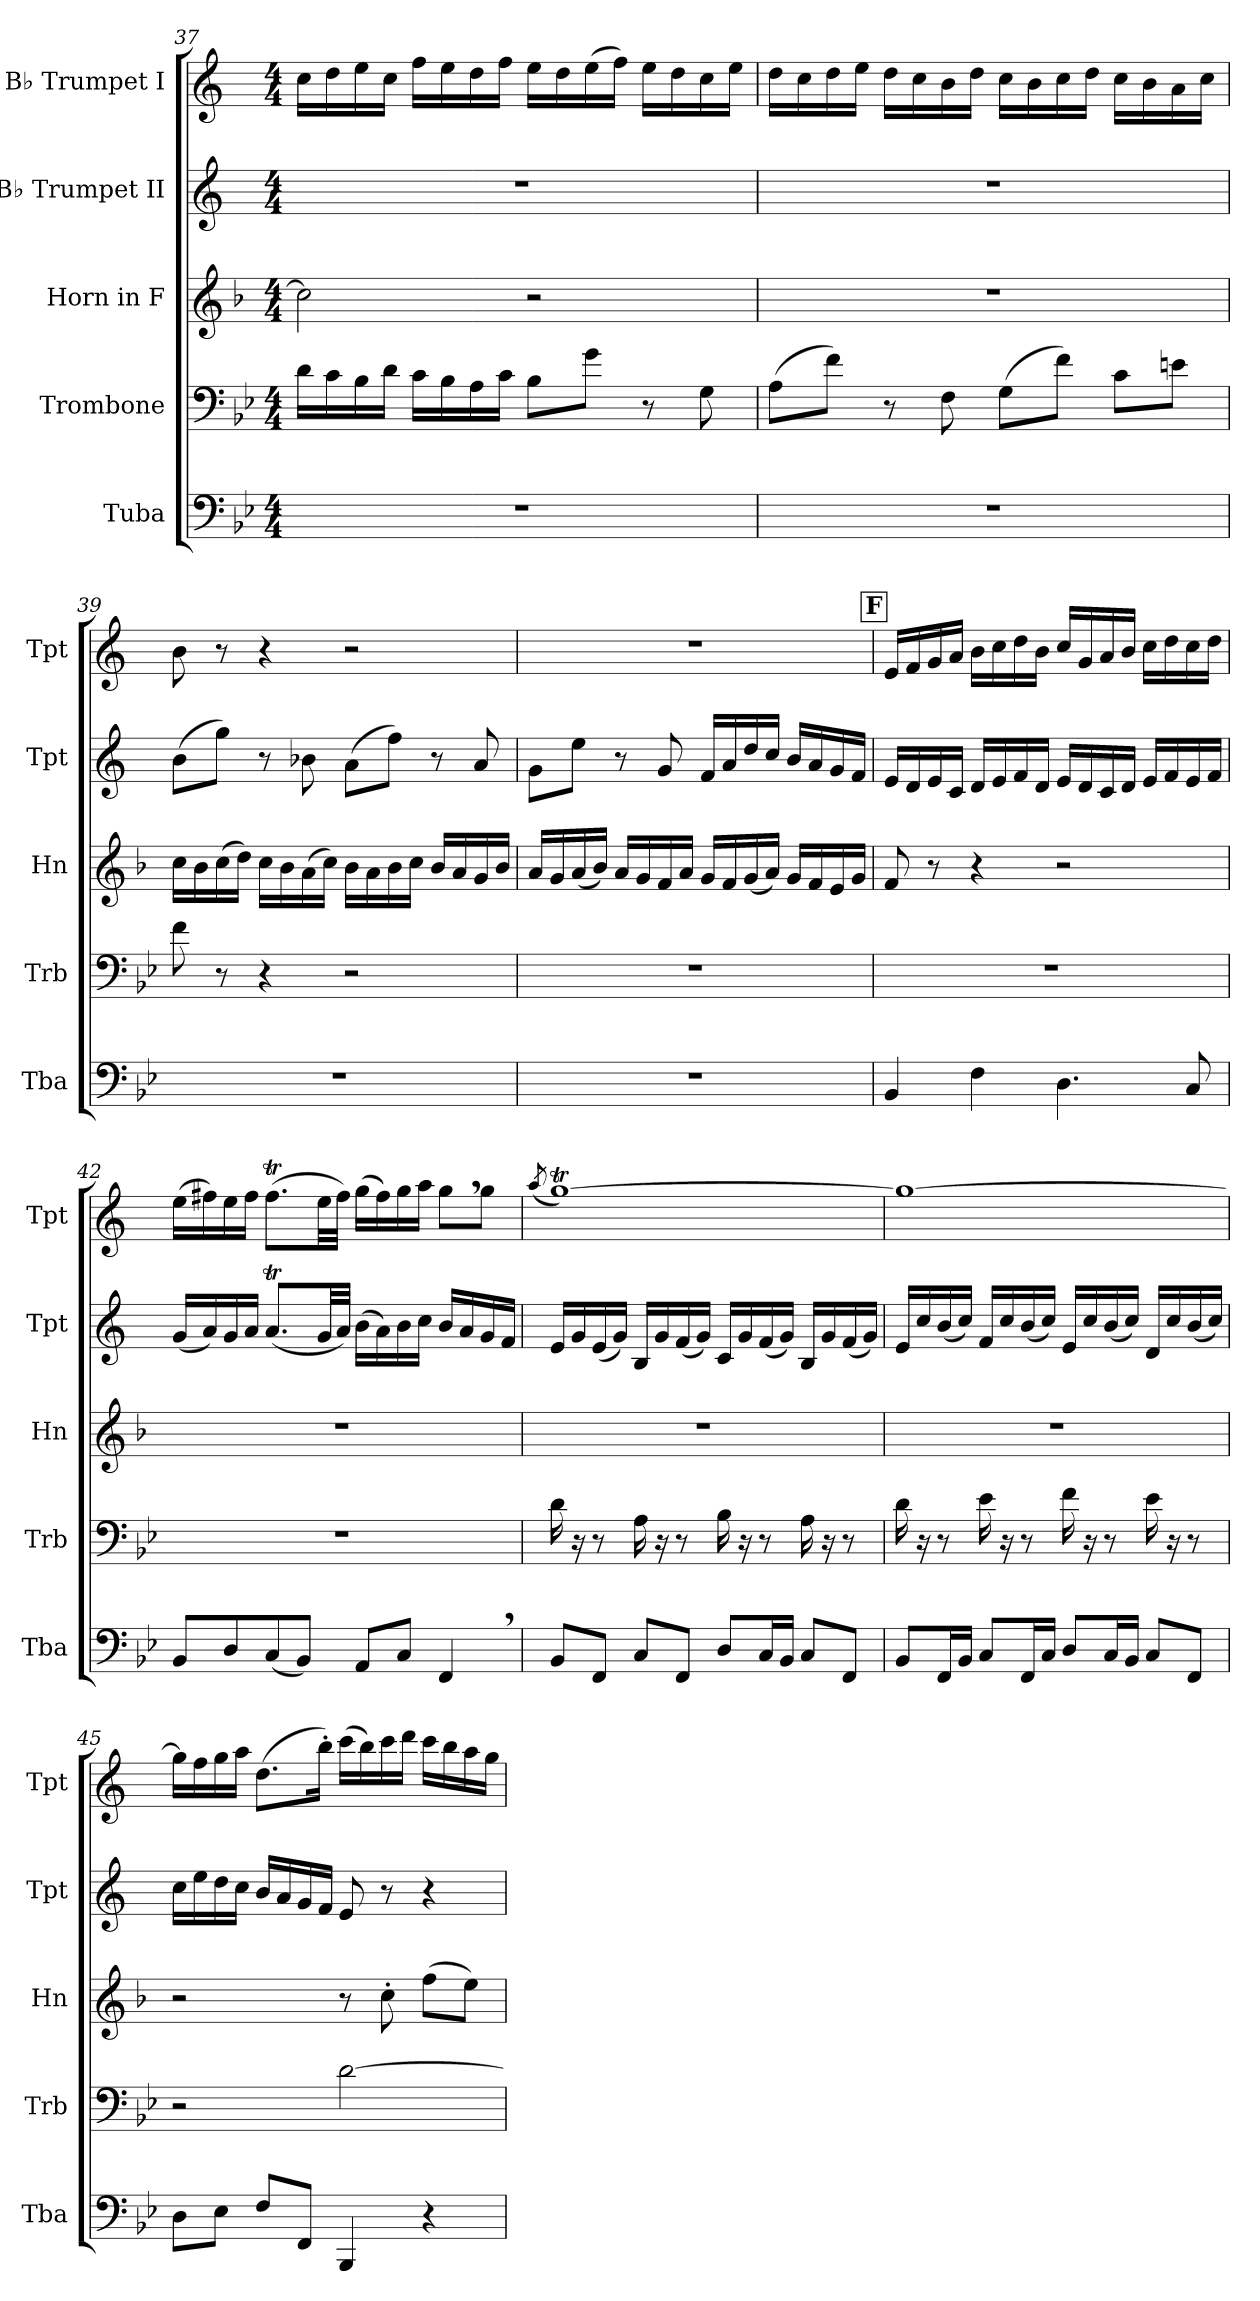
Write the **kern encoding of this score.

**kern	**kern	**kern	**kern	**kern
*part5	*part4	*part3	*part2	*part1
*staff5	*staff4	*staff3	*staff2	*staff1
*I"Tuba	*I"Trombone	*I"Horn in F	*I"B♭ Trumpet II	*I"B♭ Trumpet I
*I'Tba	*I'Trb	*I'Hn	*I'Tpt	*I'Tpt
!!LO:PB:g=z
*clefF4	*clefF4	*clefG2	*clefG2	*clefG2
*	*	*ITrd4c7	*ITrd1c2	*ITrd1c2
*k[b-e-]	*k[b-e-]	*k[b-e-]	*k[b-e-]	*k[b-e-]
*M4/4	*M4/4	*M4/4	*M4/4	*M4/4
=37	=37	=37	=37	=37
1r	16d\LL	2f\]	1r	16b-\LL
.	16c\	.	.	16cc\
.	16B-\	.	.	16dd\
.	16d\JJ	.	.	16b-\JJ
.	16c\LL	.	.	16ee-\LL
.	16B-\	.	.	16dd\
.	16A\	.	.	16cc\
.	16c\JJ	.	.	16ee-\JJ
.	8B-\L	2r	.	16dd\LL
.	.	.	.	16cc\
.	8g\J	.	.	(16dd\
.	.	.	.	16ee-\JJ)
.	8r	.	.	16dd\LL
.	.	.	.	16cc\
.	8G\	.	.	16b-\
.	.	.	.	16dd\JJ
=38	=38	=38	=38	=38
1r	(8A\L	1r	1r	16cc\LL
.	.	.	.	16b-\
.	8f\J)	.	.	16cc\
.	.	.	.	16dd\JJ
.	8r	.	.	16cc\LL
.	.	.	.	16b-\
.	8F\	.	.	16a\
.	.	.	.	16cc\JJ
.	(8G\L	.	.	16b-\LL
.	.	.	.	16a\
.	8f\J)	.	.	16b-\
.	.	.	.	16cc\JJ
.	8c\L	.	.	16b-\LL
.	.	.	.	16a\
.	8en\J	.	.	16g\
.	.	.	.	16b-\JJ
=39	=39	=39	=39	=39
1r	8f\	16f\LL	(8a\L	8a\
.	.	16e-\	.	.
.	8r	(16f\	8ff\J)	8r
.	.	16g\JJ)	.	.
.	4r	16f\LL	8r	4r
.	.	16e-\	.	.
.	.	(16d\	8a-X\	.
.	.	16f\JJ)	.	.
.	2r	16e-\LL	(8g\L	2r
.	.	16d\	.	.
.	.	16e-\	8ee-\J)	.
.	.	16f\JJ	.	.
.	.	16e-/LL	8r	.
.	.	16d/	.	.
.	.	16c/	8g/	.
.	.	16e-/JJ	.	.
!!LO:LB:g=z
=40	=40	=40	=40	=40
1r	1r	16d/LL	8f\L	1r
.	.	16c/	.	.
.	.	(16d/	8dd\J	.
.	.	16e-/JJ)	.	.
.	.	16d/LL	8r	.
.	.	16c/	.	.
.	.	16B-/	8f/	.
.	.	16d/JJ	.	.
.	.	16c/LL	16e-/LL	.
.	.	16B-/	16g/	.
.	.	(16c/	16cc/	.
.	.	16d/JJ)	16b-/JJ	.
.	.	16c/LL	16a/LL	.
.	.	16B-/	16g/	.
.	.	16A/	16f/	.
.	.	16c/JJ	16e-/JJ	.
!!LO:REH:place=s1:a:B:fs=14:t=F
=41	=41	=41	=41	=41
4BB-/	1r	8B-/	16d/LL	16d/LL
.	.	.	16c/	16e-/
.	.	8r	16d/	16f/
.	.	.	16B-/JJ	16g/JJ
4F\	.	4r	16c/LL	16a\LL
.	.	.	16d/	16b-\
.	.	.	16e-/	16cc\
.	.	.	16c/JJ	16a\JJ
4.D\	.	2r	16d/LL	16b-/LL
.	.	.	16c/	16f/
.	.	.	16B-/	16g/
.	.	.	16c/JJ	16a/JJ
.	.	.	16d/LL	16b-\LL
.	.	.	16e-/	16cc\
8C/	.	.	16d/	16b-\
.	.	.	16e-/JJ	16cc\JJ
=42	=42	=42	=42	=42
8BB-/L	1r	1r	(16f/LL	(16dd\LL
.	.	.	16g/)	16een\)
8D/	.	.	16f/	16dd\
.	.	.	16g/JJ	16ee\JJ
(8C/	.	.	(8.gT/L	(8.eet\L
8BB-/J)	.	.	.	.
.	.	.	32f/LL	32dd\LL
.	.	.	32g/JJJ)	32ee\JJJ)
8AA/L	.	.	(16a\LL	(16ff\LL
.	.	.	16g\)	16ee\)
8C/J	.	.	16a\	16ff\
.	.	.	16b-\JJ	16gg\JJ
4FF,/	.	.	16a/LL	8ff,\L
.	.	.	16g/	.
.	.	.	16f/	8ff\J
.	.	.	16e-/JJ	.
!!LO:PB:g=z
=43	=43	=43	=43	=43
.	.	.	.	(8qgg/
8BB-/L	16d\	1r	16d/LL	[1ffT)
.	16r	.	16f/	.
8FF/J	8r	.	(16d/	.
.	.	.	16f/JJ)	.
8C/L	16A\	.	16A/LL	.
.	16r	.	16f/	.
8FF/J	8r	.	(16e-/	.
.	.	.	16f/JJ)	.
8D/L	16B-\	.	16B-/LL	.
.	16r	.	16f/	.
16C/L	8r	.	(16e-/	.
16BB-/JJ	.	.	16f/JJ)	.
8C/L	16A\	.	16A/LL	.
.	16r	.	16f/	.
8FF/J	8r	.	(16e-/	.
.	.	.	16f/JJ)	.
=44	=44	=44	=44	=44
8BB-/L	16d\	1r	16d/LL	1ff_
.	16r	.	16b-/	.
16FF/L	8r	.	(16a/	.
16BB-/JJ	.	.	16b-/JJ)	.
8C/L	16e-\	.	16e-/LL	.
.	16r	.	16b-/	.
16FF/L	8r	.	(16a/	.
16C/JJ	.	.	16b-/JJ)	.
8D/L	16f\	.	16d/LL	.
.	16r	.	16b-/	.
16C/L	8r	.	(16a/	.
16BB-/JJ	.	.	16b-/JJ)	.
8C/L	16e-\	.	16c/LL	.
.	16r	.	16b-/	.
8FF/J	8r	.	(16a/	.
.	.	.	16b-/JJ)	.
!!LO:LB:g=z
=45	=45	=45	=45	=45
8D\L	2r	2r	16b-\LL	16ff\LL]
.	.	.	16dd\	16ee-\
8E-\J	.	.	16cc\	16ff\
.	.	.	16b-\JJ	16gg\JJ
8F/L	.	.	16a/LL	(8.cc\L
.	.	.	16g/	.
8FF/J	.	.	16f/	.
.	.	.	16e-/JJ	16aa'\Jk)
4BBB-/	[2d\	8r	8d/	(16bb-\LL
.	.	.	.	16aa\)
.	.	8f'\	8r	16bb-\
.	.	.	.	16ccc\JJ
4r	.	(8b-\L	4r	16bb-\LL
.	.	.	.	16aa\
.	.	8a\J)	.	16gg\
.	.	.	.	16ff\JJ
=	=	=	=	=
*-	*-	*-	*-	*-
